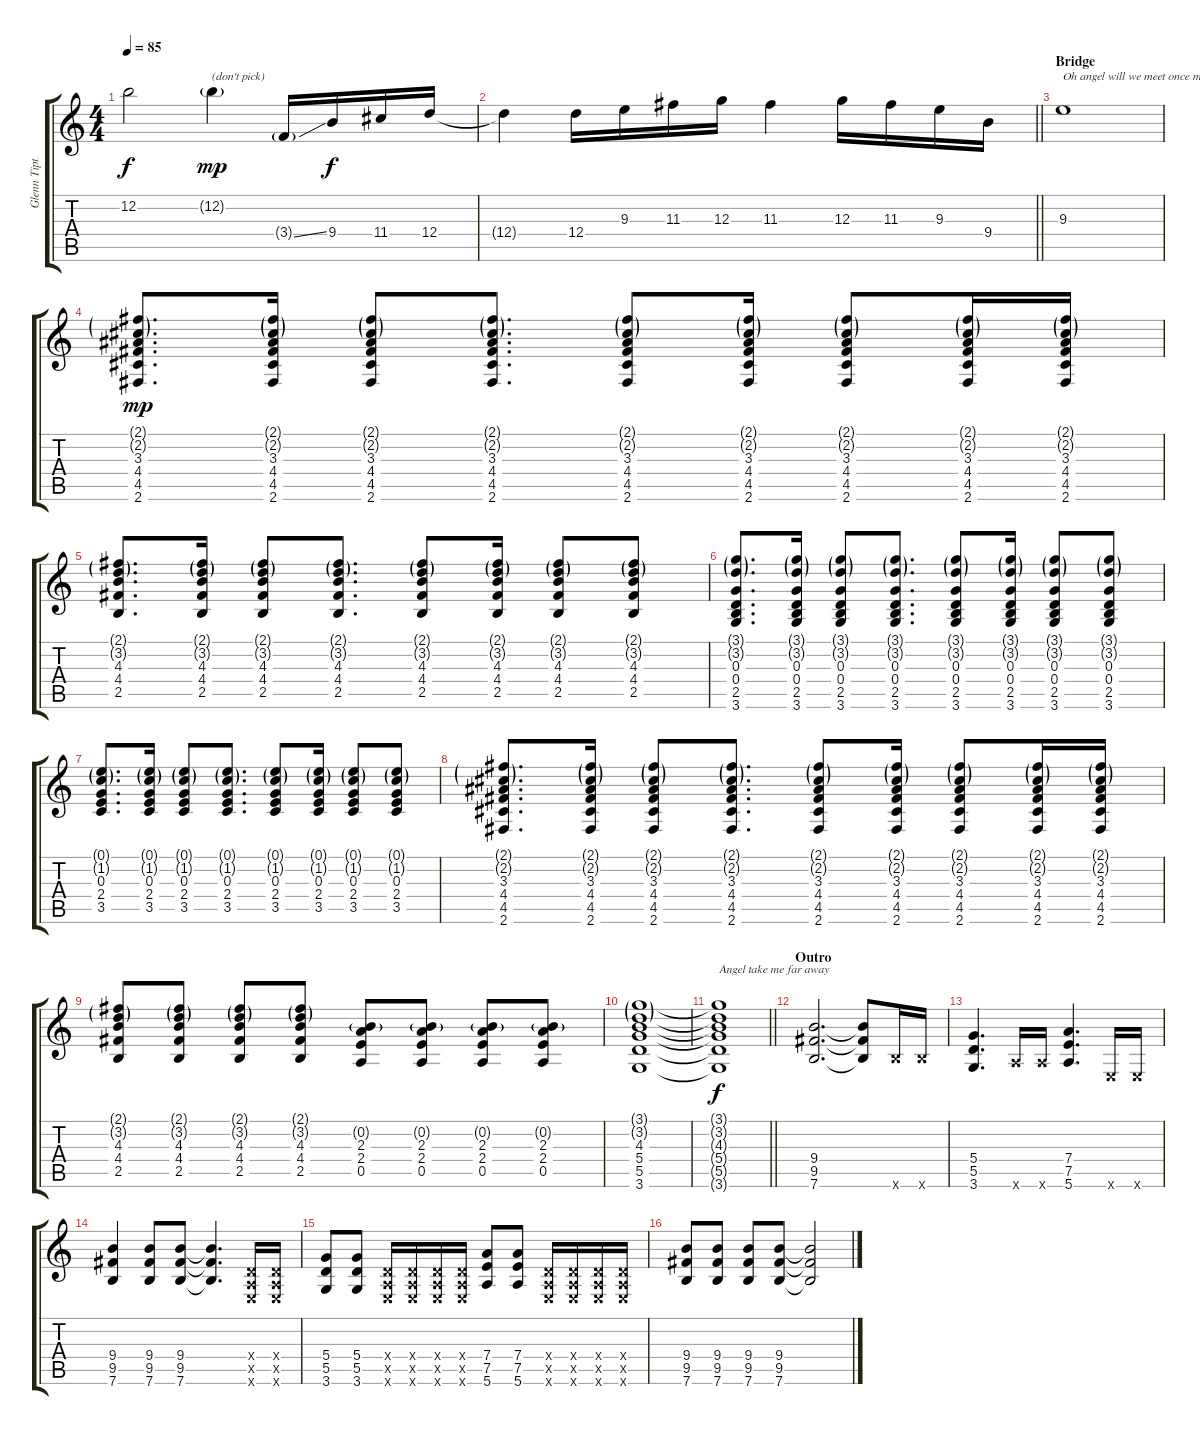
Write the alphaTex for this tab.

\track ("Glenn Tipton" "Glenn Tipt") {instrument acousticguitarnylon}
\staff {score tabs}
\tuning (E4 B3 G3 D3 A2 E2) {hide}
\ts (4 4)
\tempo 85
\clef g2
\ks c
12.2.2{dy f instrument overdrivenguitar} 12.2{g}.4{txt "(don't pick)" dy mp} 3.4{ss g}.16 9.4.16{dy f} 11.4.16 12.4.16 |
\barLineRight lightlight
12.4{t}.4{instrument overdrivenguitar} 12.4.16 9.3.16 11.3.16 12.3.16 11.3.4 12.3.16 11.3.16 9.3.16 9.4.16 |
\section ("" "Bridge")
9.3.1{txt "Oh angel will we meet once more - I'll pray..." volume 0 instrument overdrivenguitar} |
(2.1{g} 2.2{g} 3.3 4.4 4.5 2.6).8{d dy mp volume 13 balance 8 instrument acousticguitarnylon} (2.1{g} 2.2{g} 3.3 4.4 4.5 2.6).16 (2.1{g} 2.2{g} 3.3 4.4 4.5 2.6).8 (2.1{g} 2.2{g} 3.3 4.4 4.5 2.6).8{d} (2.1{g} 2.2{g} 3.3 4.4 4.5 2.6).8 (2.1{g} 2.2{g} 3.3 4.4 4.5 2.6).16 (2.1{g} 2.2{g} 3.3 4.4 4.5 2.6).8 (2.1{g} 2.2{g} 3.3 4.4 4.5 2.6).16 (2.1{g} 2.2{g} 3.3 4.4 4.5 2.6).16 |
(2.1{g} 3.2{g} 4.3 4.4 2.5).8{d} (2.1{g} 3.2{g} 4.3 4.4 2.5).16 (2.1{g} 3.2{g} 4.3 4.4 2.5).8 (2.1{g} 3.2{g} 4.3 4.4 2.5).8{d} (2.1{g} 3.2{g} 4.3 4.4 2.5).8 (2.1{g} 3.2{g} 4.3 4.4 2.5).16 (2.1{g} 3.2{g} 4.3 4.4 2.5).8 (2.1{g} 3.2{g} 4.3 4.4 2.5).8 |
(3.1{g} 3.2{g} 0.3 0.4 2.5 3.6).8{d} (3.1{g} 3.2{g} 0.3 0.4 2.5 3.6).16 (3.1{g} 3.2{g} 0.3 0.4 2.5 3.6).8 (3.1{g} 3.2{g} 0.3 0.4 2.5 3.6).8{d} (3.1{g} 3.2{g} 0.3 0.4 2.5 3.6).8 (3.1{g} 3.2{g} 0.3 0.4 2.5 3.6).16 (3.1{g} 3.2{g} 0.3 0.4 2.5 3.6).8 (3.1{g} 3.2{g} 0.3 0.4 2.5 3.6).8 |
(0.1{g} 1.2{g} 0.3 2.4 3.5).8{d} (0.1{g} 1.2{g} 0.3 2.4 3.5).16 (0.1{g} 1.2{g} 0.3 2.4 3.5).8 (0.1{g} 1.2{g} 0.3 2.4 3.5).8{d} (0.1{g} 1.2{g} 0.3 2.4 3.5).8 (0.1{g} 1.2{g} 0.3 2.4 3.5).16 (0.1{g} 1.2{g} 0.3 2.4 3.5).8 (0.1{g} 1.2{g} 0.3 2.4 3.5).8 |
(2.1{g} 2.2{g} 3.3 4.4 4.5 2.6).8{d} (2.1{g} 2.2{g} 3.3 4.4 4.5 2.6).16 (2.1{g} 2.2{g} 3.3 4.4 4.5 2.6).8 (2.1{g} 2.2{g} 3.3 4.4 4.5 2.6).8{d} (2.1{g} 2.2{g} 3.3 4.4 4.5 2.6).8 (2.1{g} 2.2{g} 3.3 4.4 4.5 2.6).16 (2.1{g} 2.2{g} 3.3 4.4 4.5 2.6).8 (2.1{g} 2.2{g} 3.3 4.4 4.5 2.6).16 (2.1{g} 2.2{g} 3.3 4.4 4.5 2.6).16 |
(2.1{g} 3.2{g} 4.3 4.4 2.5).8 (2.1{g} 3.2{g} 4.3 4.4 2.5).8 (2.1{g} 3.2{g} 4.3 4.4 2.5).8 (2.1{g} 3.2{g} 4.3 4.4 2.5).8 (0.2{g} 2.3 2.4 0.5).8 (0.2{g} 2.3 2.4 0.5).8 (0.2{g} 2.3 2.4 0.5).8 (0.2{g} 2.3 2.4 0.5).8 |
(3.1{g} 3.2{g} 4.3 5.4 5.5 3.6).1 |
\barLineRight lightlight
(3.1{t} 3.2{t} 4.3{t} 5.4{t} 5.5{t} 3.6{t}).1{txt "Angel take me far away" dy f} |
\section ("" "Outro")
(9.4 9.5 7.6).2{d volume 13 instrument distortionguitar} (9.4{t} 9.5{t} 7.6{t}).8 7.6{x}.16 7.6{x}.16 |
(5.4 5.5 3.6).4{d instrument distortionguitar} 5.6{x}.16 5.6{x}.16 (7.4 7.5 5.6).4{d} 0.6{x}.16 0.6{x}.16 |
(9.4 9.5 7.6).4{instrument distortionguitar} (9.4 9.5 7.6).8 (9.4 9.5 7.6).8 (9.4{t} 9.5{t} 7.6{t}).4{d} (0.4{x} 0.5{x} 0.6{x}).16 (0.4{x} 0.5{x} 0.6{x}).16 |
(5.4 5.5 3.6).8{instrument distortionguitar} (5.4 5.5 3.6).8 (0.4{x} 0.5{x} 0.6{x}).16 (0.4{x} 0.5{x} 0.6{x}).16 (0.4{x} 0.5{x} 0.6{x}).16 (0.4{x} 0.5{x} 0.6{x}).16 (7.4 7.5 5.6).8 (7.4 7.5 5.6).8 (0.4{x} 0.5{x} 0.6{x}).16 (0.4{x} 0.5{x} 0.6{x}).16 (0.4{x} 0.5{x} 0.6{x}).16 (0.4{x} 0.5{x} 0.6{x}).16 |
(9.4 9.5 7.6).8{instrument distortionguitar} (9.4 9.5 7.6).8 (9.4 9.5 7.6).8 (9.4 9.5 7.6).8 (9.4{t} 9.5{t} 7.6{t}).2
